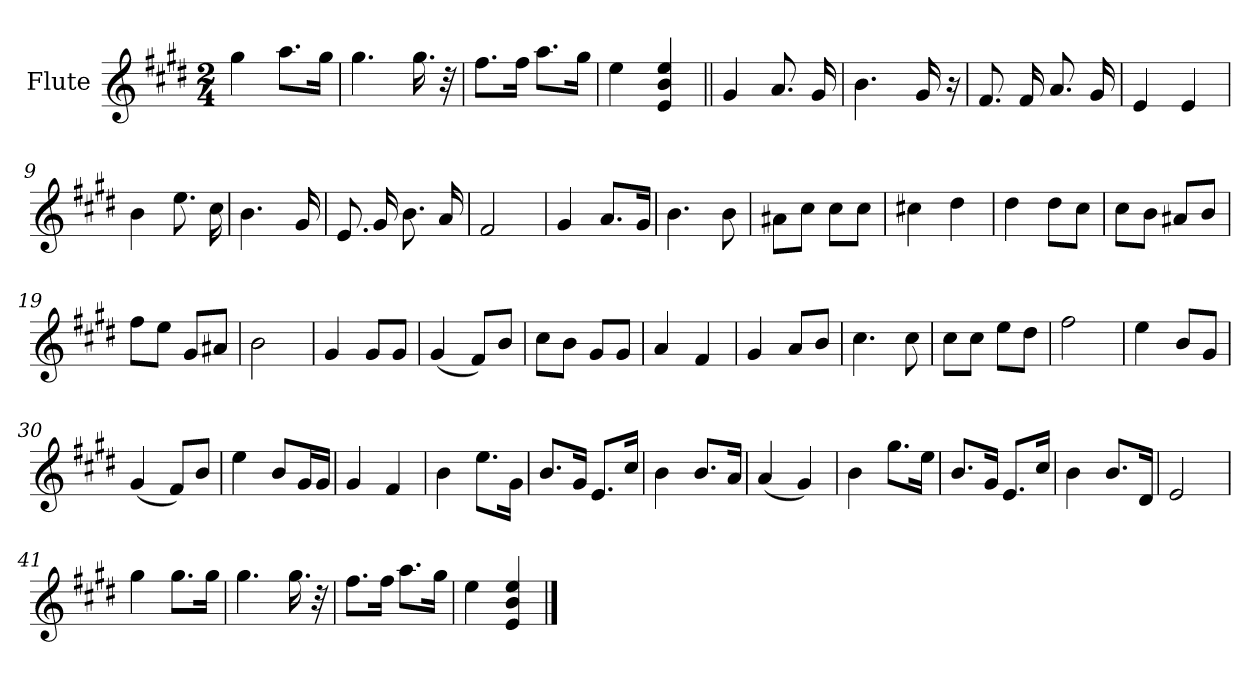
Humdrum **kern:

**kern
*part1
*staff1
*I"Flute
*I'Fl.
*clefG2
*k[f#c#g#d#]
*M2/4
=1
4gg#\
8.aa\L
16gg#\Jk
=2
4.gg#\
16.gg#\
32r
=3
8.ff#\L
16ff#\Jk
8.aa\L
16gg#\Jk
=4
4ee\
4e/ 4b/ 4ee/
=5||
4g#/
8.a/
16g#/
=6
4.b\
16g#/
16r
=7
8.f#/
16f#/
8.a/
16g#/
!!LO:LB:g=z
=8
4e/
4e/
=9
4b\
8.ee\
16cc#\
=10
4.b\
16g#/
=11
8.e/
16g#/
8.b\
16a/
=12
2f#/
=13
4g#/
8.a/L
16g#/Jk
=14
4.b\
8b\
=15
8a#X\L
8cc#\J
8cc#\L
8cc#\J
=16
4cc#X\
4dd#\
!!LO:LB:g=z
=17
4dd#\
8dd#\L
8cc#\J
=18
8cc#\L
8b\J
8a#X/L
8b/J
=19
8ff#\L
8ee\J
8g#/L
8a#X/J
=20
2b\
=21
4g#/
8g#/L
8g#/J
=22
(<4g#/
8f#/L)
8b/J
=23
8cc#\L
8b\J
8g#/L
8g#/J
=24
4a/
4f#/
=25
4g#/
8a/L
8b/J
!!LO:LB:g=z
=26
4.cc#\
8cc#\
=27
8cc#\L
8cc#\J
8ee\L
8dd#\J
=28
2ff#\
=29
4ee\
8b/L
8g#/J
=30
(<4g#/
8f#/L)
8b/J
=31
4ee\
8b/L
16g#/L
16g#/JJ
=32
4g#/
4f#/
=33
4b\
8.ee\L
16g#\Jk
=34
8.b/L
16g#/Jk
8.e/L
16cc#/Jk
!!LO:LB:g=z
=35
4b\
8.b/L
16a/Jk
=36
(<4a/
4g#/)
=37
4b\
8.gg#\L
16ee\Jk
=38
8.b/L
16g#/Jk
8.e/L
16cc#/Jk
=39
4b\
8.b/L
16d#/Jk
=40
2e/
=41
4gg#\
8.gg#\L
16gg#\Jk
=42
4.gg#\
16.gg#\
32r
!!LO:LB:g=z
=43
8.ff#\L
16ff#\Jk
8.aa\L
16gg#\Jk
=44
4ee\
4e/ 4b/ 4ee/
==
*-
